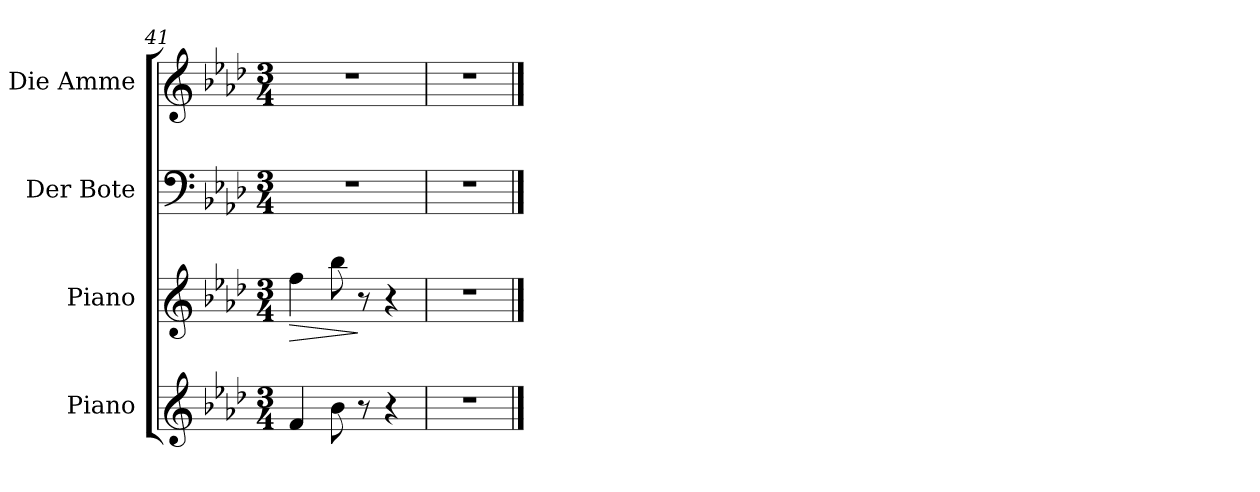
**kern	**kern	**dynam	**kern	**kern
*part4	*part3	*part3	*part2	*part1
*staff4	*staff3	*staff3	*staff2	*staff1
*I"Piano	*I"Piano	*	*I"Der Bote	*I"Die Amme
*I'Pno	*I'Pno.	*	*I'B.	*I'A.
*clefG2	*clefG2	*	*clefF4	*clefG2
*k[b-e-a-d-]	*k[b-e-a-d-]	*	*k[b-e-a-d-]	*k[b-e-a-d-]
*M3/4	*M3/4	*	*M3/4	*M3/4
=41	=41	=41	=41	=41
!	!	!LO:HP:b	!	!
4f/	4ff\	>	2.r	2.r
8b-\	8bb-\	.	.	.
8r	8r	]	.	.
4r	4r	.	.	.
=42	=42	=42	=42	=42
2.r	2.r	.	2.r	2.r
==	==	==	==	==
*-	*-	*-	*-	*-
